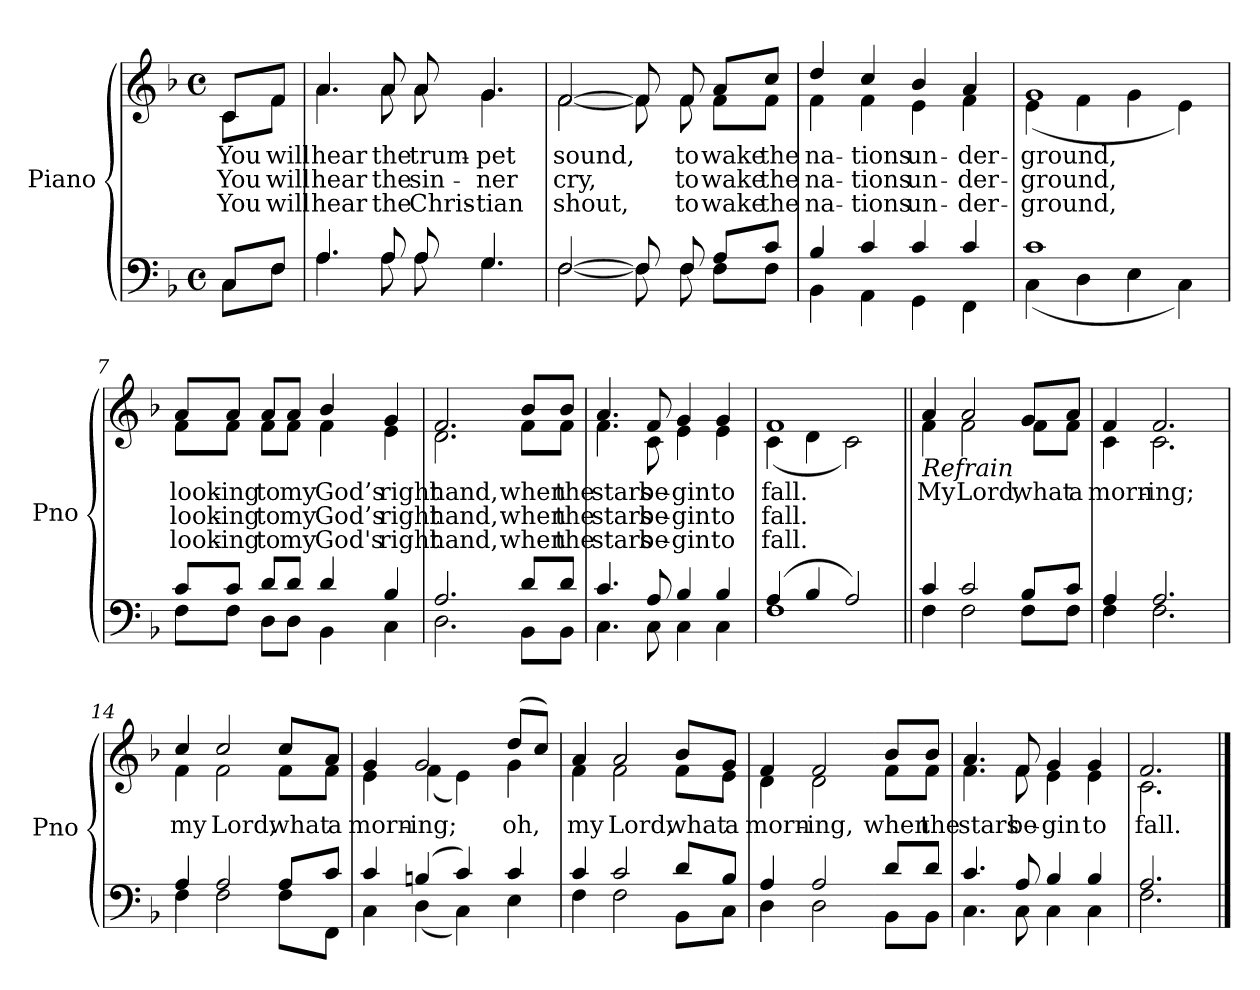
**kern	**kern	**text	**text	**text
*part2	*part1	*part1	*part1	*part1
*staff2	*staff1	*staff1	*staff1	*staff1
*I"Piano	*I"Piano	*	*	*
*I'Pno	*I'Pno	*	*	*
*clefF4	*clefG2	*	*	*
*k[b-]	*k[b-]	*	*	*
*M4/4	*M4/4	*	*	*
*met(c)	*met(c)	*	*	*
=1	=1	=1	=1	=1
*^	*	*	*	*
!	!	!LO:TX:b:i:t=Verse	!	!	!
!	!	!	!LO:LY:b	!LO:LY:b	!LO:LY:b
*	*	*^	*	*	*
8C/L	8C\L	8c/L	8c\L	You	You	You
!	!	!	!	!LO:LY:b	!LO:LY:b	!LO:LY:b
8F/J	8F\J	8f/J	8f\J	will	will	will
=2	=2	=2	=2	=2	=2	=2
!	!	!	!	!LO:LY:b	!LO:LY:b	!LO:LY:b
4.A/	4.A\	4.a/	4.a\	hear	hear	hear
!	!	!	!	!LO:LY:b	!LO:LY:b	!LO:LY:b
8A/	8A\	8a/	8a\	the	the	the
!	!	!	!	!LO:LY:b	!LO:LY:b	!LO:LY:b
8A/	8A\	8a/	8a\	trum-	sin-	Chris-
!	!	!	!	!LO:LY:b	!LO:LY:b	!LO:LY:b
4.G/	4.G\	4.g/	4.g\	-pet	-ner	-tian
=3	=3	=3	=3	=3	=3	=3
!	!	!	!	!LO:LY:b	!LO:LY:b	!LO:LY:b
[2F/	[2F\	[2f/	[2f\	sound,	cry,	shout,
8F/]	8F\]	8f/]	8f\]	.	.	.
!!LO:LB:g=z	!!
=4-	=4-	=4-	=4-	=4-	=4-	=4-
!	!	!	!	!LO:LY:b	!LO:LY:b	!LO:LY:b
8F/	8F\	8f/	8f\	to	to	to
!	!	!	!	!LO:LY:b	!LO:LY:b	!LO:LY:b
8A/L	8F\L	8a/L	8f\L	wake	wake	wake
!	!	!	!	!LO:LY:b	!LO:LY:b	!LO:LY:b
8c/J	8F\J	8cc/J	8f\J	the	the	the
=5	=5	=5	=5	=5	=5	=5
!	!	!	!	!LO:LY:b	!LO:LY:b	!LO:LY:b
4B-/	4BB-\	4dd/	4f\	na-	na-	na-
!	!	!	!	!LO:LY:b	!LO:LY:b	!LO:LY:b
4c/	4AA\	4cc/	4f\	-tions	-tions	-tions
!	!	!	!	!LO:LY:b	!LO:LY:b	!LO:LY:b
4c/	4GG\	4b-/	4e\	un-	un-	un-
!	!	!	!	!LO:LY:b	!LO:LY:b	!LO:LY:b
4c/	4FF\	4a/	4f\	-der-	-der-	-der-
=6	=6	=6	=6	=6	=6	=6
!	!	!	!	!LO:LY:b	!LO:LY:b	!LO:LY:b
1c	(<4C\	1g	(<4e\	-ground,	-ground,	-ground,
.	4D\	.	4f\	.	.	.
.	4E\	.	4g\	.	.	.
.	4C\)	.	4e\)	.	.	.
!!LO:LB:g=z	!!
=7	=7	=7	=7	=7	=7	=7
!	!	!	!	!LO:LY:b	!LO:LY:b	!LO:LY:b
8c/L	8F\L	8a/L	8f\L	look-	look-	look-
!	!	!	!	!LO:LY:b	!LO:LY:b	!LO:LY:b
8c/J	8F\J	8a/J	8f\J	-ing	-ing	-ing
!	!	!	!	!LO:LY:b	!LO:LY:b	!LO:LY:b
8d/L	8D\L	8a/L	8f\L	to	to	to
!	!	!	!	!LO:LY:b	!LO:LY:b	!LO:LY:b
8d/J	8D\J	8a/J	8f\J	my	my	my
!	!	!	!	!LO:LY:b	!LO:LY:b	!LO:LY:b
4d/	4BB-\	4b-/	4f\	God’s	God’s	God's
!	!	!	!	!LO:LY:b	!LO:LY:b	!LO:LY:b
4B-/	4C\	4g/	4e\	right	right	right
=8	=8	=8	=8	=8	=8	=8
!	!	!	!	!LO:LY:b	!LO:LY:b	!LO:LY:b
2.A/	2.D\	2.f/	2.d\	hand,	hand,	hand,
!!LO:LB:g=z	!!
=9-	=9-	=9-	=9-	=9-	=9-	=9-
!	!	!	!	!LO:LY:b	!LO:LY:b	!LO:LY:b
8d/L	8BB-\L	8b-/L	8f\L	when	when	when
!	!	!	!	!LO:LY:b	!LO:LY:b	!LO:LY:b
8d/J	8BB-\J	8b-/J	8f\J	the	the	the
=10	=10	=10	=10	=10	=10	=10
!	!	!	!	!LO:LY:b	!LO:LY:b	!LO:LY:b
4.c/	4.C\	4.a/	4.f\	stars	stars	stars
!	!	!	!	!LO:LY:b	!LO:LY:b	!LO:LY:b
8A/	8C\	8f/	8c\	be-	be-	be-
!	!	!	!	!LO:LY:b	!LO:LY:b	!LO:LY:b
4B-/	4C\	4g/	4e\	-gin	-gin	-gin
!	!	!	!	!LO:LY:b	!LO:LY:b	!LO:LY:b
4B-/	4C\	4g/	4e\	to	to	to
=11	=11	=11	=11	=11	=11	=11
!	!	!	!	!LO:LY:b	!LO:LY:b	!LO:LY:b
(>4A/	1F	1f	(<4c\	fall.	fall.	fall.
4B-/	.	.	4d\	.	.	.
2A/)	.	.	2c\)	.	.	.
!!LO:LB:g=z	!!
=12||	=12||	=12||	=12||	=12||	=12||	=12||
!	!	!LO:TX:b:i:t=Refrain	!	!	!	!
!	!	!	!	!LO:LY:b	!	!
4c/	4F\	4a/	4f\	My	.	.
!	!	!	!	!LO:LY:b	!	!
2c/	2F\	2a/	2f\	Lord,	.	.
!	!	!	!	!LO:LY:b	!	!
8B-/L	8F\L	8g/L	8f\L	what	.	.
!	!	!	!	!LO:LY:b	!	!
8c/J	8F\J	8a/J	8f\J	a	.	.
=13	=13	=13	=13	=13	=13	=13
!	!	!	!	!LO:LY:b	!	!
4A/	4F\	4f/	4c\	morn-	.	.
!	!	!	!	!LO:LY:b	!	!
2.A/	2.F\	2.f/	2.c\	-ing;	.	.
!!LO:LB:g=z	!!
=14	=14	=14	=14	=14	=14	=14
!	!	!	!	!LO:LY:b	!	!
4A/	4F\	4cc/	4f\	my	.	.
!	!	!	!	!LO:LY:b	!	!
2A/	2F\	2cc/	2f\	Lord,	.	.
!	!	!	!	!LO:LY:b	!	!
8A/L	8F\L	8cc/L	8f\L	what	.	.
!	!	!	!	!LO:LY:b	!	!
8c/J	8FF\J	8a/J	8f\J	a	.	.
=15	=15	=15	=15	=15	=15	=15
!	!	!	!	!LO:LY:b	!	!
4c/	4C\	4g/	4e\	morn-	.	.
!	!	!	!	!LO:LY:b	!	!
(>4Bn/	(<4D\	2g/	(<4f\	-ing;	.	.
4c/)	4C\)	.	4e\)	.	.	.
!!LO:LB:g=z	!!
=16-	=16-	=16-	=16-	=16-	=16-	=16-
!	!	!	!	!LO:LY:b	!	!
4c/	4E\	(>8dd/L	4g\	oh,	.	.
.	.	8cc/J)	.	.	.	.
=17	=17	=17	=17	=17	=17	=17
!	!	!	!	!LO:LY:b	!	!
4c/	4F\	4a/	4f\	my	.	.
!	!	!	!	!LO:LY:b	!	!
2c/	2F\	2a/	2f\	Lord,	.	.
!	!	!	!	!LO:LY:b	!	!
8d/L	8BB-\L	8b-/L	8f\L	what	.	.
!	!	!	!	!LO:LY:b	!	!
8B-/J	8C\J	8g/J	8e\J	a	.	.
=18	=18	=18	=18	=18	=18	=18
!	!	!	!	!LO:LY:b	!	!
4A/	4D\	4f/	4d\	morn-	.	.
!	!	!	!	!LO:LY:b	!	!
2A/	2D\	2f/	2d\	-ing,	.	.
!!LO:LB:g=z	!!
=19-	=19-	=19-	=19-	=19-	=19-	=19-
!	!	!	!	!LO:LY:b	!	!
8d/L	8BB-\L	8b-/L	8f\L	when	.	.
!	!	!	!	!LO:LY:b	!	!
8d/J	8BB-\J	8b-/J	8f\J	the	.	.
=20	=20	=20	=20	=20	=20	=20
!	!	!	!	!LO:LY:b	!	!
4.c/	4.C\	4.a/	4.f\	stars	.	.
!	!	!	!	!LO:LY:b	!	!
8A/	8C\	8f/	8f\	be-	.	.
!	!	!	!	!LO:LY:b	!	!
4B-/	4C\	4g/	4e\	-gin	.	.
!	!	!	!	!LO:LY:b	!	!
4B-/	4C\	4g/	4e\	to	.	.
=21	=21	=21	=21	=21	=21	=21
!	!	!	!	!LO:LY:b	!	!
2.A/	2.F\	2.f/	2.c\	fall.	.	.
*v	*v	*	*	*	*	*
*	*v	*v	*	*	*
==	==	==	==	==
*-	*-	*-	*-	*-
